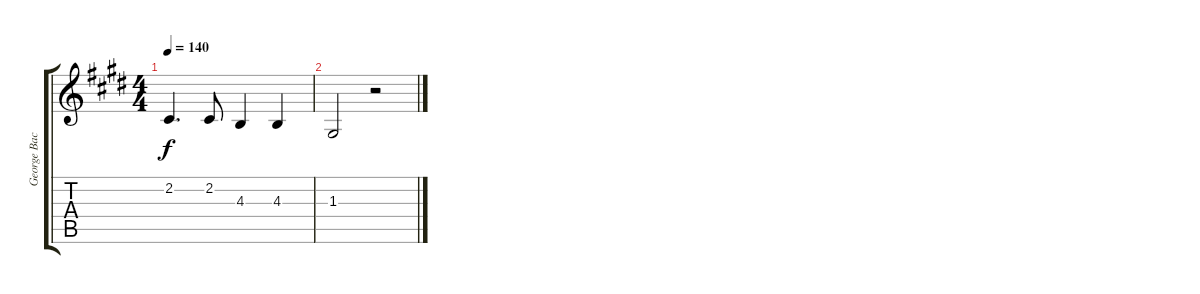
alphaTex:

\track ("George Backing Vocals" "George Bac") {instrument baritonesax}
\staff {score tabs}
\tuning (E4 B3 G3 D3 A2 E2) {hide}
\ts (4 4)
\tempo 140
\clef g2
\ks e
2.2.4{d dy f} 2.2.8 4.3.4 4.3.4 |
1.3.2 r.2
